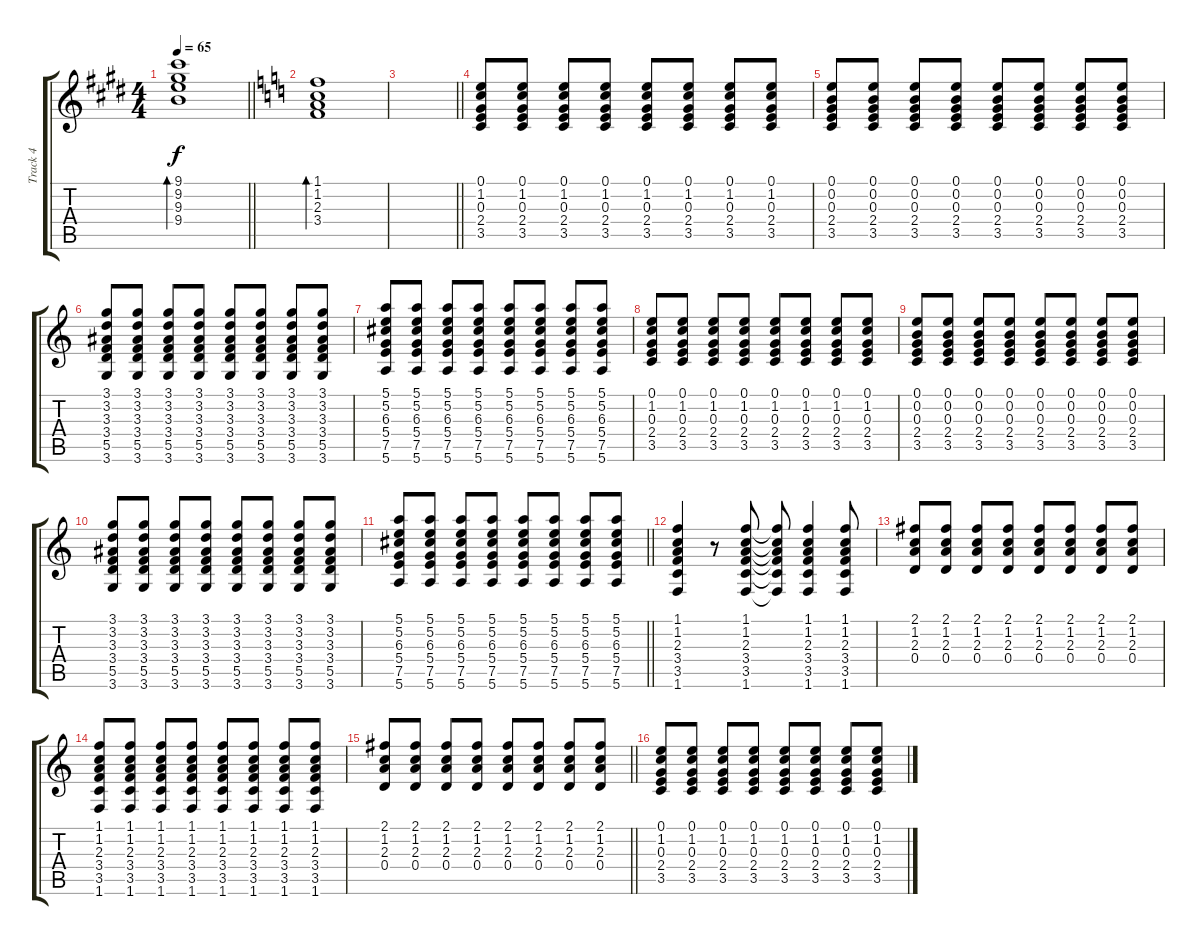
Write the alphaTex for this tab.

\track ("Track 4" "Track 4") {instrument electricguitarclean}
\staff {score tabs}
\tuning (E4 B3 G3 D3 A2 E2) {hide}
\ts (4 4)
\tempo 65
\clef g2
\barLineRight lightlight
\ks e
(9.1 9.2 9.3 9.4).1{bd 240 dy f} |
\ks c
(1.1 1.2 2.3 3.4).1{bd 240} |
\barLineRight lightlight
|
(0.1 1.2 0.3 2.4 3.5).8{volume 3} (0.1 1.2 0.3 2.4 3.5).8 (0.1 1.2 0.3 2.4 3.5).8 (0.1 1.2 0.3 2.4 3.5).8 (0.1 1.2 0.3 2.4 3.5).8 (0.1 1.2 0.3 2.4 3.5).8 (0.1 1.2 0.3 2.4 3.5).8 (0.1 1.2 0.3 2.4 3.5).8 |
(0.1 0.2 0.3 2.4 3.5).8 (0.1 0.2 0.3 2.4 3.5).8 (0.1 0.2 0.3 2.4 3.5).8 (0.1 0.2 0.3 2.4 3.5).8 (0.1 0.2 0.3 2.4 3.5).8 (0.1 0.2 0.3 2.4 3.5).8 (0.1 0.2 0.3 2.4 3.5).8 (0.1 0.2 0.3 2.4 3.5).8 |
(3.1 3.2 3.3 3.4 5.5 3.6).8 (3.1 3.2 3.3 3.4 5.5 3.6).8 (3.1 3.2 3.3 3.4 5.5 3.6).8 (3.1 3.2 3.3 3.4 5.5 3.6).8 (3.1 3.2 3.3 3.4 5.5 3.6).8 (3.1 3.2 3.3 3.4 5.5 3.6).8 (3.1 3.2 3.3 3.4 5.5 3.6).8 (3.1 3.2 3.3 3.4 5.5 3.6).8 |
(5.1 5.2 6.3 5.4 7.5 5.6).8 (5.1 5.2 6.3 5.4 7.5 5.6).8 (5.1 5.2 6.3 5.4 7.5 5.6).8 (5.1 5.2 6.3 5.4 7.5 5.6).8 (5.1 5.2 6.3 5.4 7.5 5.6).8 (5.1 5.2 6.3 5.4 7.5 5.6).8 (5.1 5.2 6.3 5.4 7.5 5.6).8 (5.1 5.2 6.3 5.4 7.5 5.6).8 |
(0.1 1.2 0.3 2.4 3.5).8{volume 3} (0.1 1.2 0.3 2.4 3.5).8 (0.1 1.2 0.3 2.4 3.5).8 (0.1 1.2 0.3 2.4 3.5).8 (0.1 1.2 0.3 2.4 3.5).8 (0.1 1.2 0.3 2.4 3.5).8 (0.1 1.2 0.3 2.4 3.5).8 (0.1 1.2 0.3 2.4 3.5).8 |
(0.1 0.2 0.3 2.4 3.5).8 (0.1 0.2 0.3 2.4 3.5).8 (0.1 0.2 0.3 2.4 3.5).8 (0.1 0.2 0.3 2.4 3.5).8 (0.1 0.2 0.3 2.4 3.5).8 (0.1 0.2 0.3 2.4 3.5).8 (0.1 0.2 0.3 2.4 3.5).8 (0.1 0.2 0.3 2.4 3.5).8 |
(3.1 3.2 3.3 3.4 5.5 3.6).8 (3.1 3.2 3.3 3.4 5.5 3.6).8 (3.1 3.2 3.3 3.4 5.5 3.6).8 (3.1 3.2 3.3 3.4 5.5 3.6).8 (3.1 3.2 3.3 3.4 5.5 3.6).8 (3.1 3.2 3.3 3.4 5.5 3.6).8 (3.1 3.2 3.3 3.4 5.5 3.6).8 (3.1 3.2 3.3 3.4 5.5 3.6).8 |
\barLineRight lightlight
(5.1 5.2 6.3 5.4 7.5 5.6).8 (5.1 5.2 6.3 5.4 7.5 5.6).8 (5.1 5.2 6.3 5.4 7.5 5.6).8 (5.1 5.2 6.3 5.4 7.5 5.6).8 (5.1 5.2 6.3 5.4 7.5 5.6).8 (5.1 5.2 6.3 5.4 7.5 5.6).8 (5.1 5.2 6.3 5.4 7.5 5.6).8 (5.1 5.2 6.3 5.4 7.5 5.6).8 |
(1.1 1.2 2.3 3.4 3.5 1.6).4 r.8 (1.1 1.2 2.3 3.4 3.5 1.6).8 (1.1{t} 1.2{t} 2.3{t} 3.4{t} 3.5{t} 1.6{t}).8 (1.1 1.2 2.3 3.4 3.5 1.6).4 (1.1 1.2 2.3 3.4 3.5 1.6).8 |
(2.1 1.2 2.3 0.4).8 (2.1 1.2 2.3 0.4).8 (2.1 1.2 2.3 0.4).8 (2.1 1.2 2.3 0.4).8 (2.1 1.2 2.3 0.4).8 (2.1 1.2 2.3 0.4).8 (2.1 1.2 2.3 0.4).8 (2.1 1.2 2.3 0.4).8 |
(1.1 1.2 2.3 3.4 3.5 1.6).8 (1.1 1.2 2.3 3.4 3.5 1.6).8 (1.1 1.2 2.3 3.4 3.5 1.6).8 (1.1 1.2 2.3 3.4 3.5 1.6).8 (1.1 1.2 2.3 3.4 3.5 1.6).8 (1.1 1.2 2.3 3.4 3.5 1.6).8 (1.1 1.2 2.3 3.4 3.5 1.6).8 (1.1 1.2 2.3 3.4 3.5 1.6).8 |
\barLineRight lightlight
(2.1 1.2 2.3 0.4).8 (2.1 1.2 2.3 0.4).8 (2.1 1.2 2.3 0.4).8 (2.1 1.2 2.3 0.4).8 (2.1 1.2 2.3 0.4).8 (2.1 1.2 2.3 0.4).8 (2.1 1.2 2.3 0.4).8 (2.1 1.2 2.3 0.4).8 |
(0.1 1.2 0.3 2.4 3.5).8 (0.1 1.2 0.3 2.4 3.5).8 (0.1 1.2 0.3 2.4 3.5).8 (0.1 1.2 0.3 2.4 3.5).8 (0.1 1.2 0.3 2.4 3.5).8 (0.1 1.2 0.3 2.4 3.5).8 (0.1 1.2 0.3 2.4 3.5).8 (0.1 1.2 0.3 2.4 3.5).8
